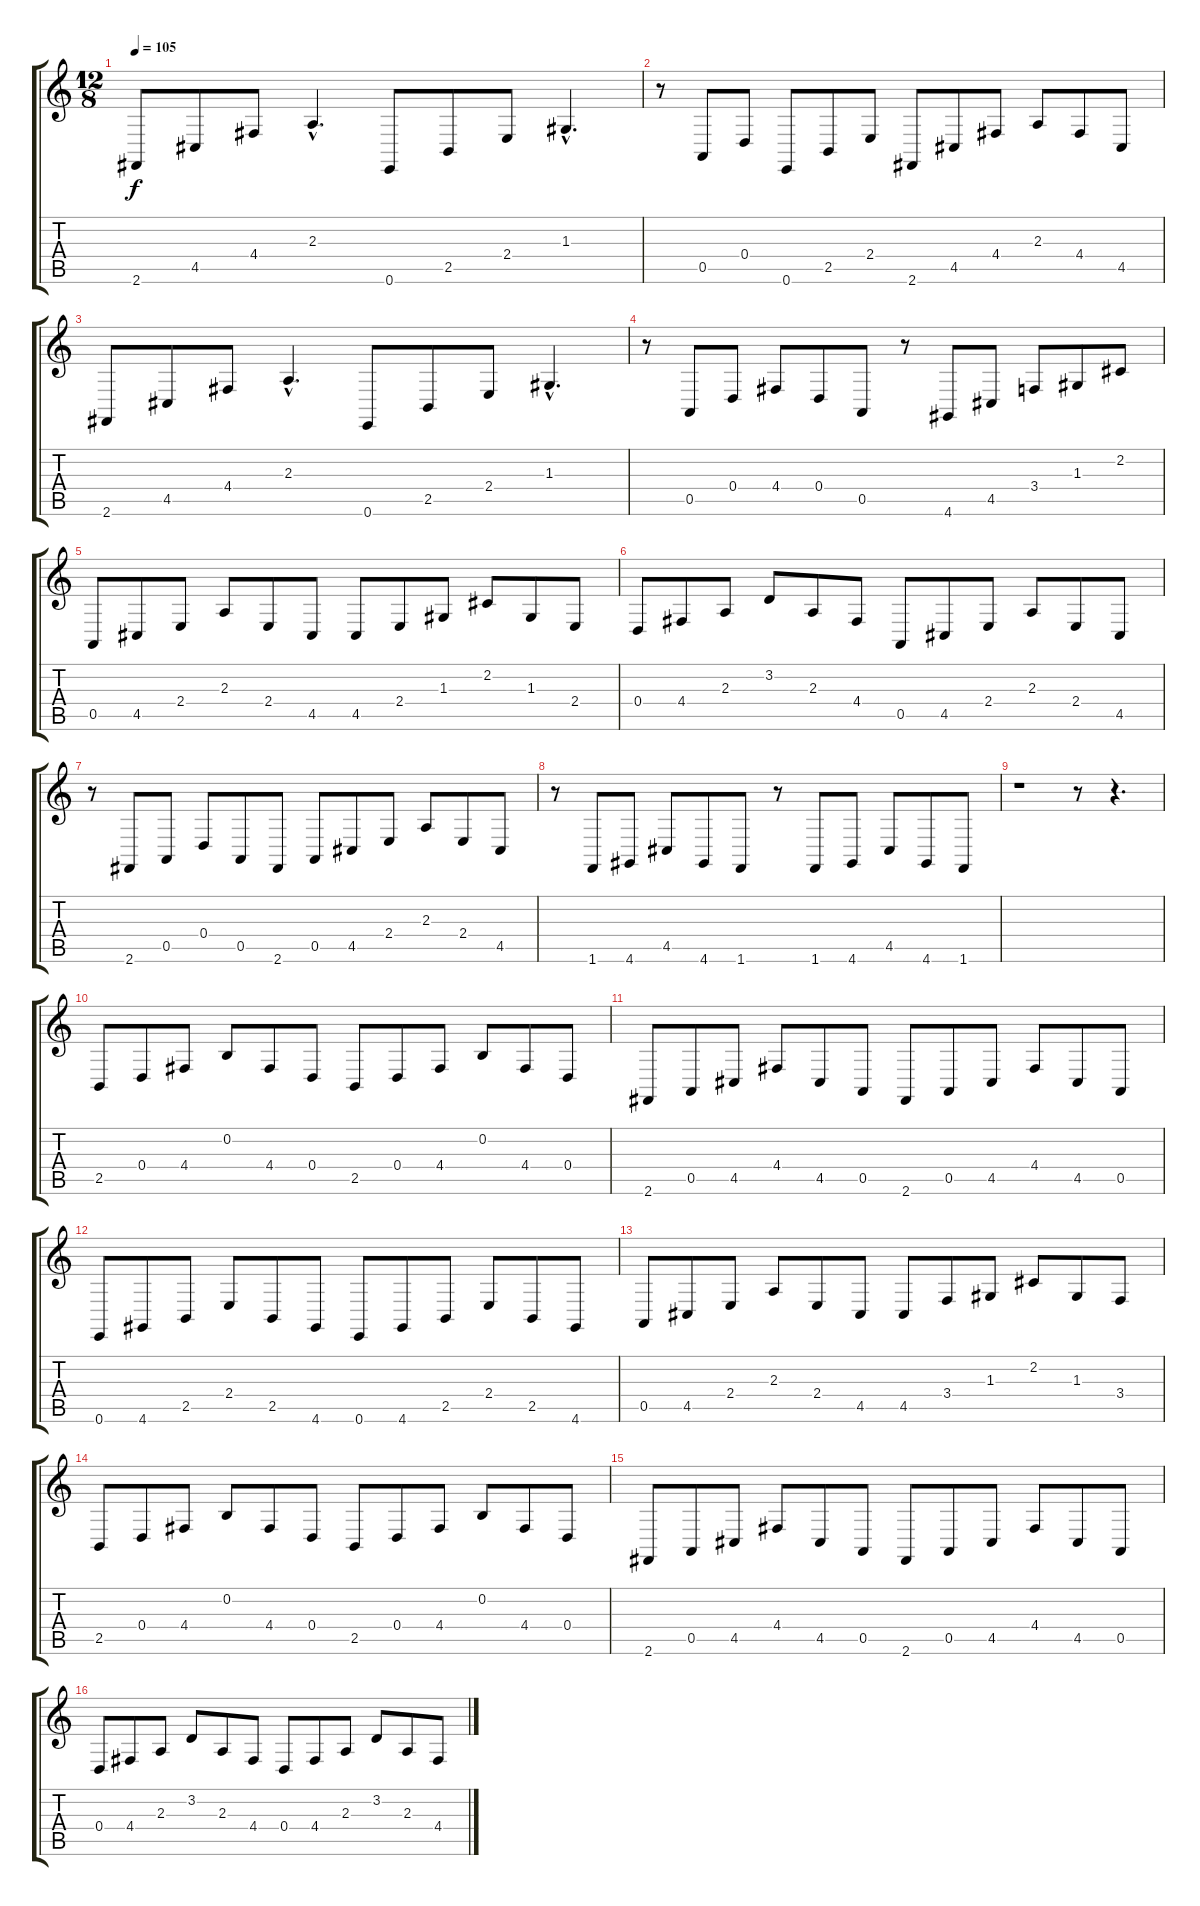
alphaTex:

\track "" {instrument brightacousticpiano}
\staff {score tabs}
\tuning (E4 B3 G3 D3 A2 E2) {hide}
\ts (12 8)
\tempo 105
\clef g2
\ks c
2.6.8{dy f} 4.5.8 4.4.8 2.3{hac}.4{d} 0.6.8 2.5.8 2.4.8 1.3{hac}.4{d} |
r.8 0.5.8 0.4.8 0.6.8 2.5.8 2.4.8 2.6.8 4.5.8 4.4.8 2.3.8 4.4.8 4.5.8 |
2.6.8 4.5.8 4.4.8 2.3{hac}.4{d} 0.6.8 2.5.8 2.4.8 1.3{hac}.4{d} |
r.8 0.5.8 0.4.8 4.4.8 0.4.8 0.5.8 r.8 4.6.8 4.5.8 3.4.8 1.3.8 2.2.8 |
0.5.8 4.5.8 2.4.8 2.3.8 2.4.8 4.5.8 4.5.8 2.4.8 1.3.8 2.2.8 1.3.8 2.4.8 |
0.4.8 4.4.8 2.3.8 3.2.8 2.3.8 4.4.8 0.5.8 4.5.8 2.4.8 2.3.8 2.4.8 4.5.8 |
r.8 2.6.8 0.5.8 0.4.8 0.5.8 2.6.8 0.5.8 4.5.8 2.4.8 2.3.8 2.4.8 4.5.8 |
r.8 1.6.8 4.6.8 4.5.8 4.6.8 1.6.8 r.8 1.6.8 4.6.8 4.5.8 4.6.8 1.6.8 |
r.1 r.8 r.4{d} |
2.5.8 0.4.8 4.4.8 0.2.8 4.4.8 0.4.8 2.5.8 0.4.8 4.4.8 0.2.8 4.4.8 0.4.8 |
2.6.8 0.5.8 4.5.8 4.4.8 4.5.8 0.5.8 2.6.8 0.5.8 4.5.8 4.4.8 4.5.8 0.5.8 |
0.6.8 4.6.8 2.5.8 2.4.8 2.5.8 4.6.8 0.6.8 4.6.8 2.5.8 2.4.8 2.5.8 4.6.8 |
0.5.8 4.5.8 2.4.8 2.3.8 2.4.8 4.5.8 4.5.8 3.4.8 1.3.8 2.2.8 1.3.8 3.4.8 |
2.5.8 0.4.8 4.4.8 0.2.8 4.4.8 0.4.8 2.5.8 0.4.8 4.4.8 0.2.8 4.4.8 0.4.8 |
2.6.8 0.5.8 4.5.8 4.4.8 4.5.8 0.5.8 2.6.8 0.5.8 4.5.8 4.4.8 4.5.8 0.5.8 |
0.4.8 4.4.8 2.3.8 3.2.8 2.3.8 4.4.8 0.4.8 4.4.8 2.3.8 3.2.8 2.3.8 4.4.8
